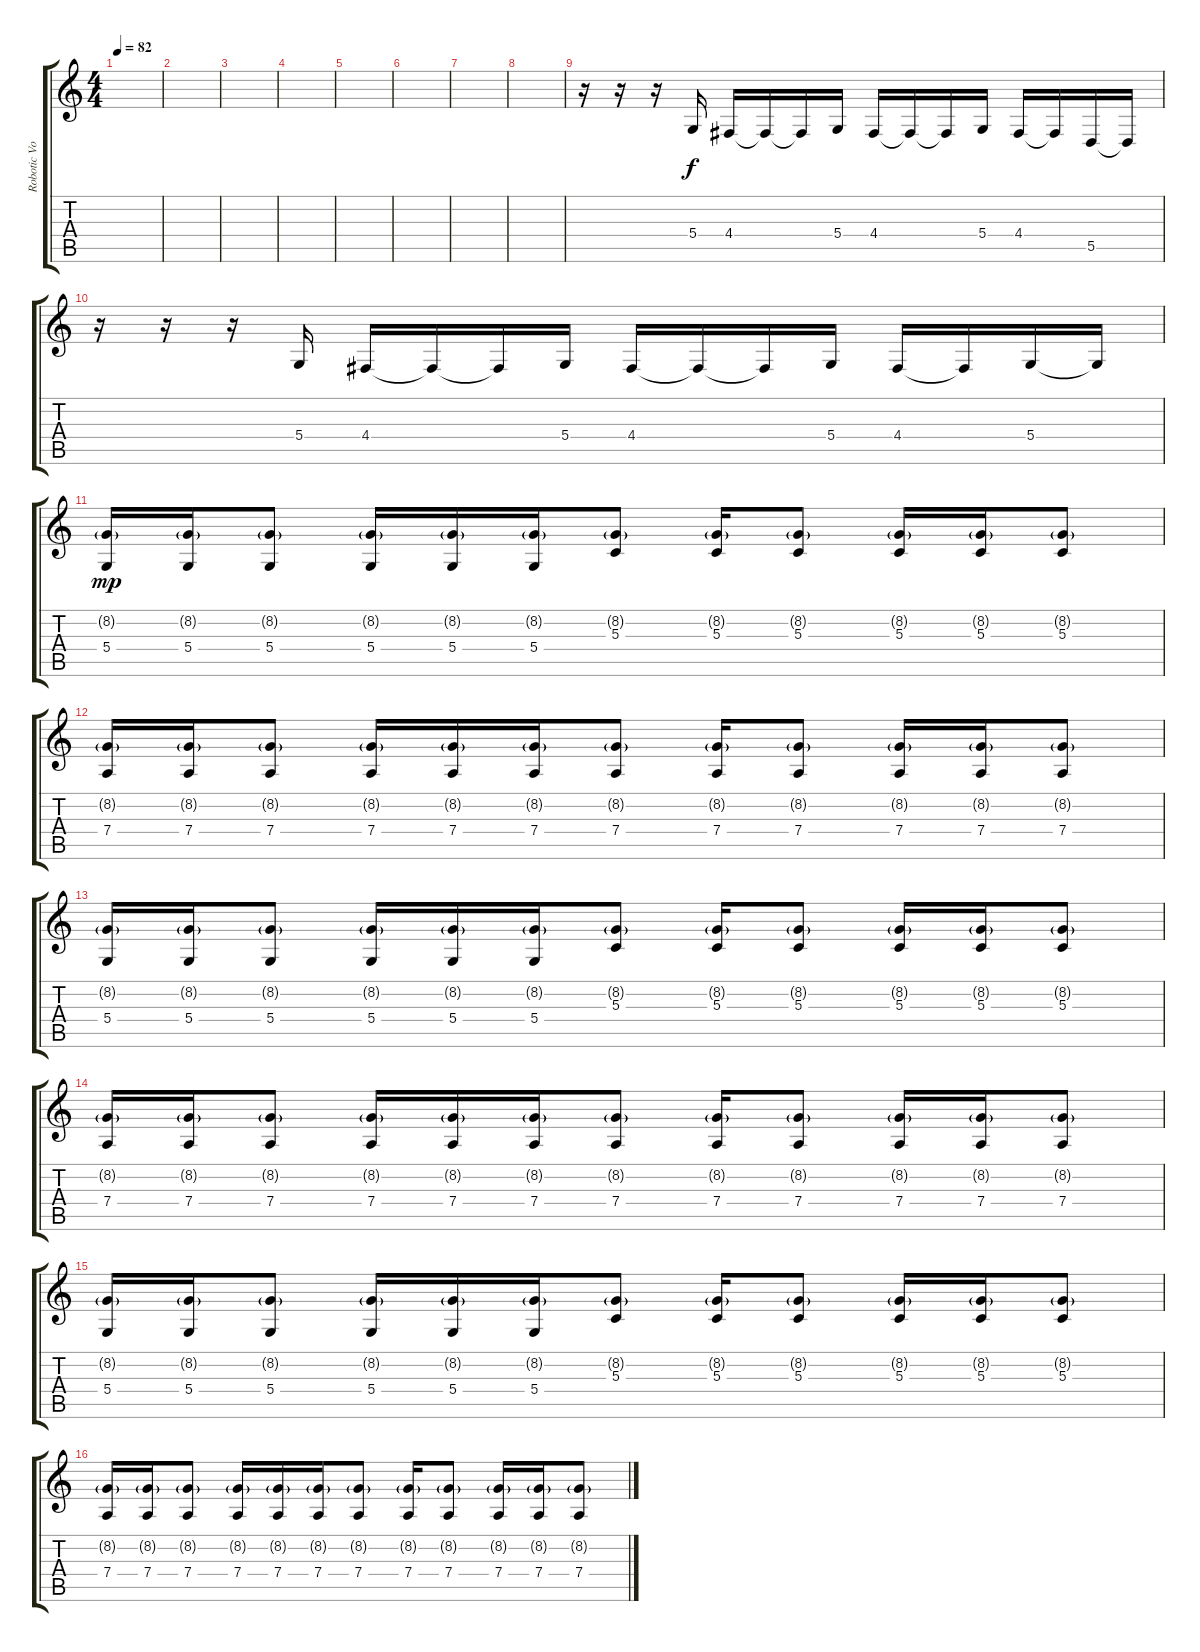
\track ("Robotic Vocals (2d)" "Robotic Vo") {instrument lead1square}
\staff {score tabs}
\tuning (E4 B3 G3 D3 A2 E2) {hide}
\ts (4 4)
\tempo 82
\clef g2
\ks c
|
|
|
|
|
|
|
|
r.16 r.16 r.16 5.4.16 4.4.16 4.4{t}.16 4.4{t}.16 5.4.16 4.4.16 4.4{t}.16 4.4{t}.16 5.4.16 4.4.16 4.4{t}.16 5.5.16 5.5{t}.16 |
r.16 r.16 r.16 5.4.16 4.4.16 4.4{t}.16 4.4{t}.16 5.4.16 4.4.16 4.4{t}.16 4.4{t}.16 5.4.16 4.4.16 4.4{t}.16 5.4.16 5.4{t}.16 |
(8.2{g} 5.4).16{dy mp volume 9} (8.2{g} 5.4).16 (8.2{g} 5.4).8 (8.2{g} 5.4).16 (8.2{g} 5.4).16 (8.2{g} 5.4).16 (8.2{g} 5.3).8 (8.2{g} 5.3).16 (8.2{g} 5.3).8 (8.2{g} 5.3).16 (8.2{g} 5.3).16 (8.2{g} 5.3).8 |
(8.2{g} 7.4).16 (8.2{g} 7.4).16 (8.2{g} 7.4).8 (8.2{g} 7.4).16 (8.2{g} 7.4).16 (8.2{g} 7.4).16 (8.2{g} 7.4).8 (8.2{g} 7.4).16 (8.2{g} 7.4).8 (8.2{g} 7.4).16 (8.2{g} 7.4).16 (8.2{g} 7.4).8 |
(8.2{g} 5.4).16 (8.2{g} 5.4).16 (8.2{g} 5.4).8 (8.2{g} 5.4).16 (8.2{g} 5.4).16 (8.2{g} 5.4).16 (8.2{g} 5.3).8 (8.2{g} 5.3).16 (8.2{g} 5.3).8 (8.2{g} 5.3).16 (8.2{g} 5.3).16 (8.2{g} 5.3).8 |
(8.2{g} 7.4).16 (8.2{g} 7.4).16 (8.2{g} 7.4).8 (8.2{g} 7.4).16 (8.2{g} 7.4).16 (8.2{g} 7.4).16 (8.2{g} 7.4).8 (8.2{g} 7.4).16 (8.2{g} 7.4).8 (8.2{g} 7.4).16 (8.2{g} 7.4).16 (8.2{g} 7.4).8 |
(8.2{g} 5.4).16 (8.2{g} 5.4).16 (8.2{g} 5.4).8 (8.2{g} 5.4).16 (8.2{g} 5.4).16 (8.2{g} 5.4).16 (8.2{g} 5.3).8 (8.2{g} 5.3).16 (8.2{g} 5.3).8 (8.2{g} 5.3).16 (8.2{g} 5.3).16 (8.2{g} 5.3).8 |
(8.2{g} 7.4).16 (8.2{g} 7.4).16 (8.2{g} 7.4).8 (8.2{g} 7.4).16 (8.2{g} 7.4).16 (8.2{g} 7.4).16 (8.2{g} 7.4).8 (8.2{g} 7.4).16 (8.2{g} 7.4).8 (8.2{g} 7.4).16 (8.2{g} 7.4).16 (8.2{g} 7.4).8
